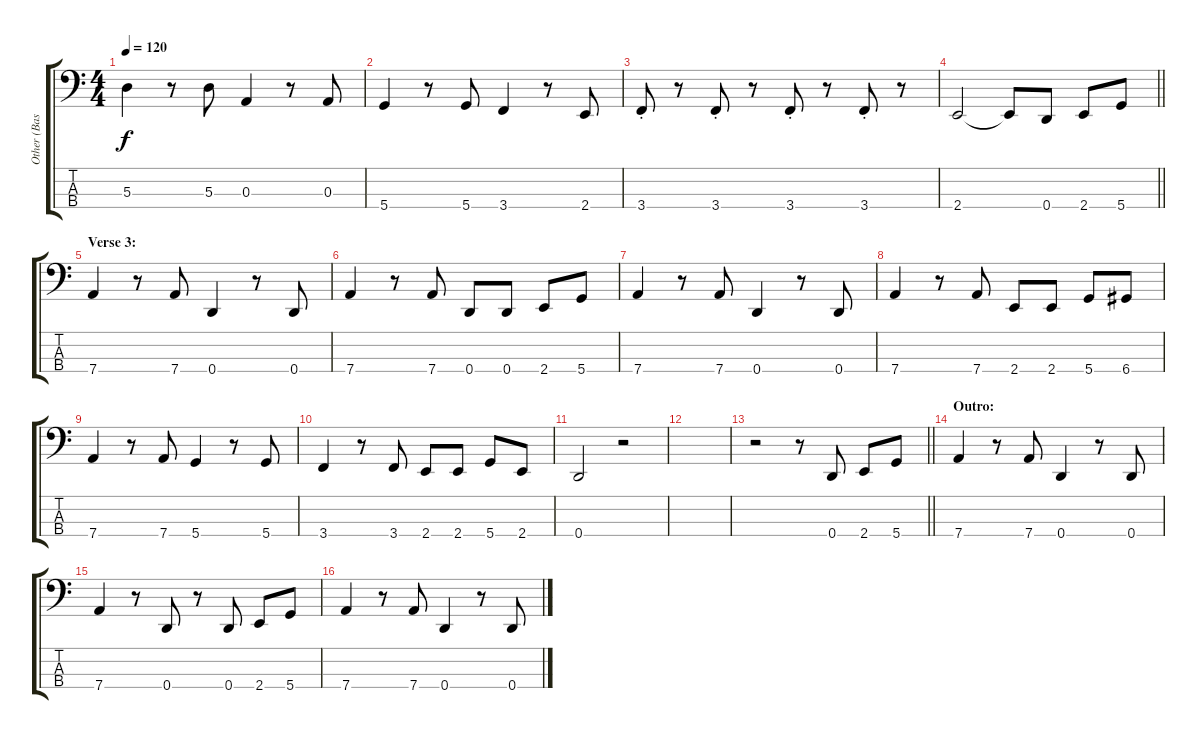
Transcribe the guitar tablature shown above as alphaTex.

\track ("Other (Bass)" "Other (Bas") {instrument electricbassfinger bank 255}
\staff {score tabs}
\tuning (G2 D2 A1 D1) {hide}
\ts (4 4)
\tempo 120
\clef f4
\ks c
5.3.4{dy f} r.8 5.3.8 0.3.4 r.8 0.3.8 |
5.4.4 r.8 5.4.8 3.4.4 r.8 2.4.8 |
3.4{st}.8 r.8 3.4{st}.8 r.8 3.4{st}.8 r.8 3.4{st}.8 r.8 |
\barLineRight lightlight
2.4.2 2.4{t}.8 0.4.8 2.4.8 5.4.8 |
\section ("" "Verse 3:")
7.4.4 r.8 7.4.8 0.4.4 r.8 0.4.8 |
7.4.4 r.8 7.4.8 0.4.8 0.4.8 2.4.8 5.4.8 |
7.4.4 r.8 7.4.8 0.4.4 r.8 0.4.8 |
7.4.4 r.8 7.4.8 2.4.8 2.4.8 5.4.8 6.4.8 |
7.4.4 r.8 7.4.8 5.4.4 r.8 5.4.8 |
3.4.4 r.8 3.4.8 2.4.8 2.4.8 5.4.8 2.4.8 |
0.4.2 r.2 |
|
\barLineRight lightlight
r.2 r.8 0.4.8 2.4.8 5.4.8 |
\section ("" "Outro:")
7.4.4 r.8 7.4.8 0.4.4 r.8 0.4.8 |
7.4.4 r.8 0.4.8 r.8 0.4.8 2.4.8 5.4.8 |
7.4.4 r.8 7.4.8 0.4.4 r.8 0.4.8
